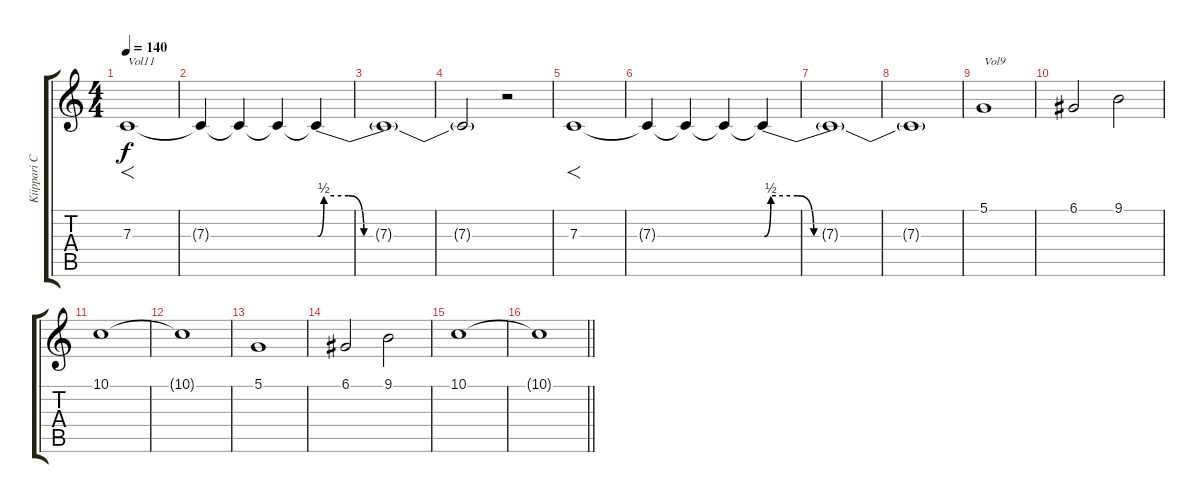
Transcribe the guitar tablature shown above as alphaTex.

\track ("Kiippari Choir" "Kiippari C") {instrument choiraahs}
\staff {score tabs}
\tuning (D4 A3 F3 C3 G2 C2) {hide}
\ts (4 4)
\tempo 140
\clef g2
\ks c
7.3.1{f txt "Vol11" dy f volume 11} |
7.3{t}.4 7.3{t}.4 7.3{t}.4 7.3{be (custom 0 0 2 2 10 2 15 0 30 0 60 0) t}.4 |
7.3{t}.1 |
7.3{t}.2 r.2 |
7.3.1{f} |
7.3{t}.4 7.3{t}.4 7.3{t}.4 7.3{be (custom 0 0 2 2 10 2 15 0 30 0 60 0) t}.4 |
7.3{t}.1 |
7.3{t}.1 |
5.1.1{txt "Vol9" volume 9} |
6.1.2 9.1.2 |
10.1.1 |
10.1{t}.1 |
5.1.1 |
6.1.2 9.1.2 |
10.1.1 |
\barLineRight lightlight
10.1{t}.1
